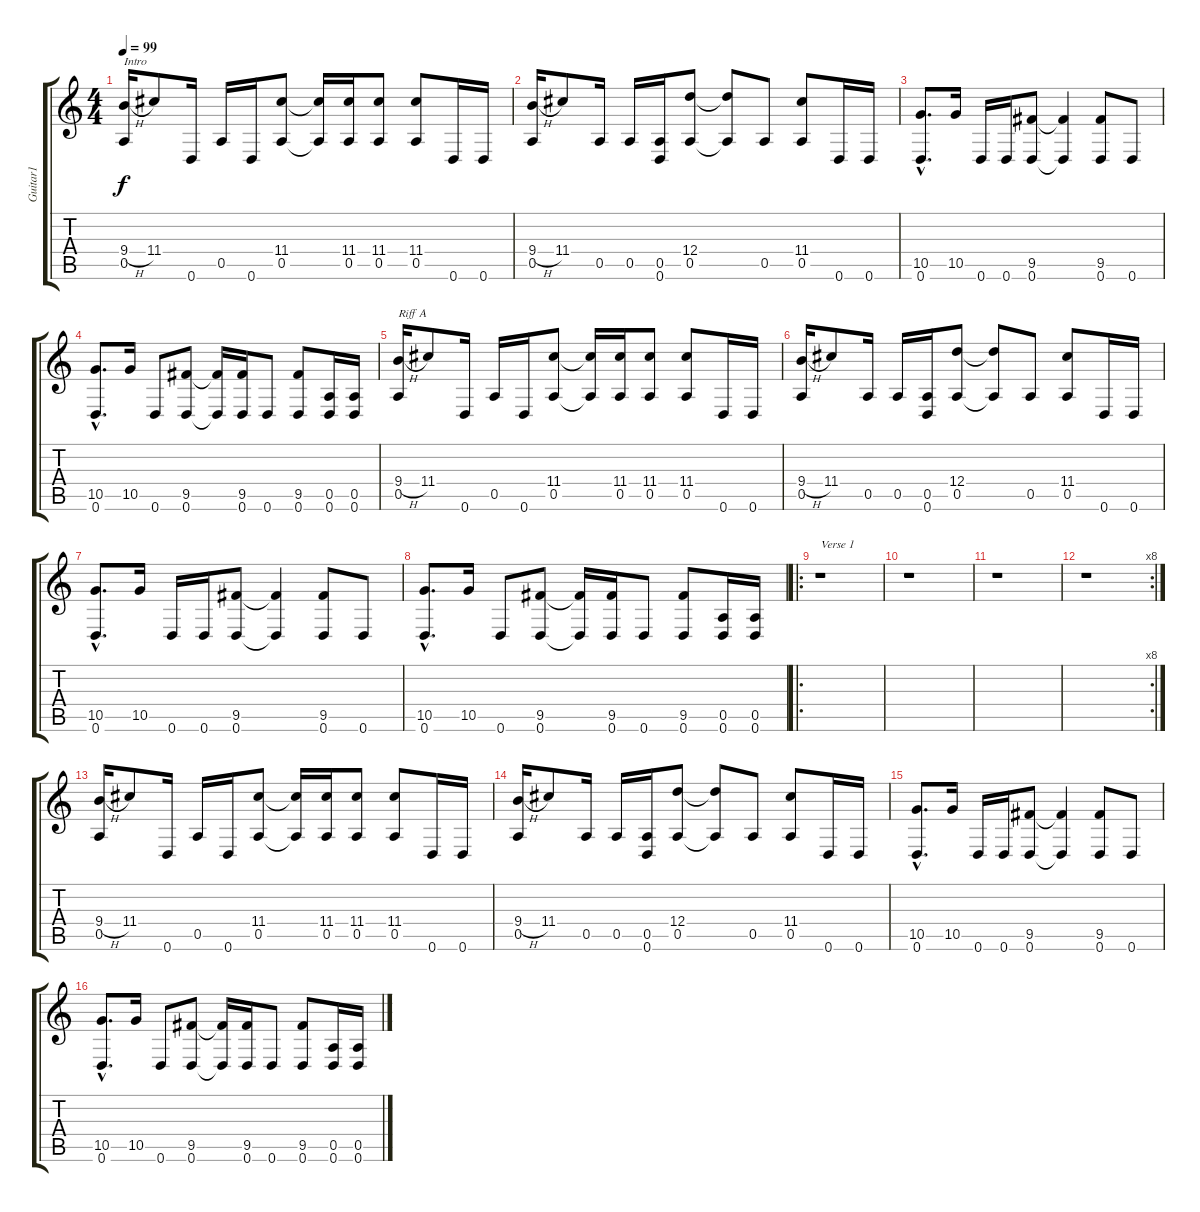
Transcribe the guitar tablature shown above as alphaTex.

\track ("Guitar1" "Guitar1") {instrument distortionguitar}
\staff {score tabs}
\tuning (E4 B3 G3 D3 A2 D2) {hide}
\ts (4 4)
\tempo 99
\clef g2
\ks c
(9.4{h} 0.5).16{txt "Intro" dy f instrument distortionguitar} 11.4.8 0.6.16 0.5.16 0.6.16 (11.4 0.5).8 (11.4{t} 0.5{t}).16 (11.4 0.5).16 (11.4 0.5).8 (11.4 0.5).8 0.6.16 0.6.16 |
(9.4{h} 0.5).16 11.4.8 0.5.16 0.5.16 (0.5 0.6).16 (12.4 0.5).8 (12.4{t} 0.5{t}).8 0.5.8 (11.4 0.5).8 0.6.16 0.6.16 |
(10.5{hac} 0.6{hac}).8{d} 10.5.16 0.6.16 0.6.16 (9.5 0.6).8 (9.5{t} 0.6{t}).4 (9.5 0.6).8 0.6.8 |
(10.5{hac} 0.6{hac}).8{d} 10.5.16 0.6.8 (9.5 0.6).8 (9.5{t} 0.6{t}).16 (9.5 0.6).16 0.6.8 (9.5 0.6).8 (0.5 0.6).16 (0.5 0.6).16 |
(9.4{h} 0.5).16{txt "Riff A"} 11.4.8 0.6.16 0.5.16 0.6.16 (11.4 0.5).8 (11.4{t} 0.5{t}).16 (11.4 0.5).16 (11.4 0.5).8 (11.4 0.5).8 0.6.16 0.6.16 |
(9.4{h} 0.5).16 11.4.8 0.5.16 0.5.16 (0.5 0.6).16 (12.4 0.5).8 (12.4{t} 0.5{t}).8 0.5.8 (11.4 0.5).8 0.6.16 0.6.16 |
(10.5{hac} 0.6{hac}).8{d} 10.5.16 0.6.16 0.6.16 (9.5 0.6).8 (9.5{t} 0.6{t}).4 (9.5 0.6).8 0.6.8 |
(10.5{hac} 0.6{hac}).8{d} 10.5.16 0.6.8 (9.5 0.6).8 (9.5{t} 0.6{t}).16 (9.5 0.6).16 0.6.8 (9.5 0.6).8 (0.5 0.6).16 (0.5 0.6).16 |
\ro
r.1{txt "Verse 1"} |
r.1 |
r.1 |
\rc 8
r.1 |
(9.4{h} 0.5).16 11.4.8 0.6.16 0.5.16 0.6.16 (11.4 0.5).8 (11.4{t} 0.5{t}).16 (11.4 0.5).16 (11.4 0.5).8 (11.4 0.5).8 0.6.16 0.6.16 |
(9.4{h} 0.5).16 11.4.8 0.5.16 0.5.16 (0.5 0.6).16 (12.4 0.5).8 (12.4{t} 0.5{t}).8 0.5.8 (11.4 0.5).8 0.6.16 0.6.16 |
(10.5{hac} 0.6{hac}).8{d} 10.5.16 0.6.16 0.6.16 (9.5 0.6).8 (9.5{t} 0.6{t}).4 (9.5 0.6).8 0.6.8 |
(10.5{hac} 0.6{hac}).8{d} 10.5.16 0.6.8 (9.5 0.6).8 (9.5{t} 0.6{t}).16 (9.5 0.6).16 0.6.8 (9.5 0.6).8 (0.5 0.6).16 (0.5 0.6).16
